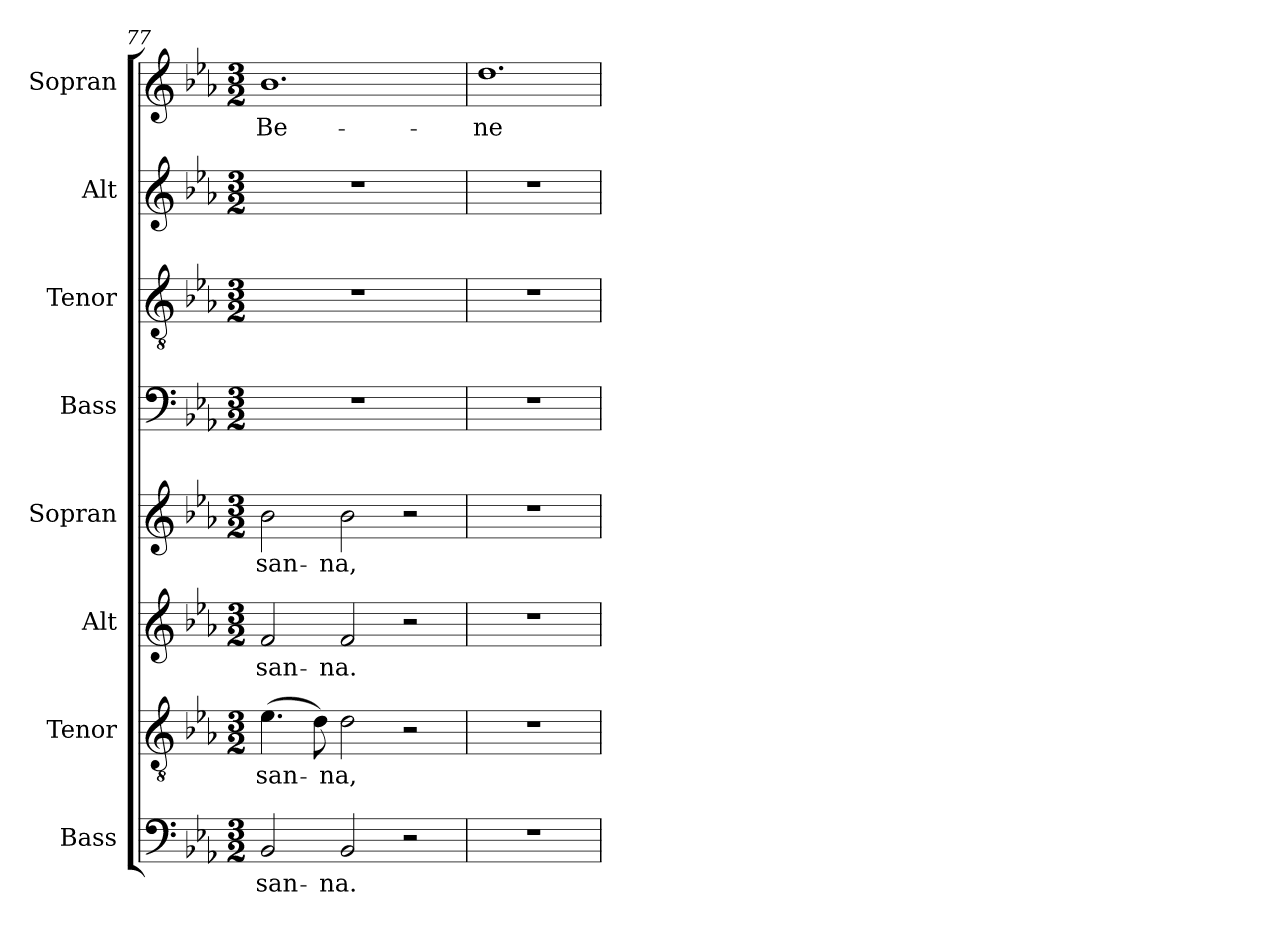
**kern	**text	**kern	**text	**kern	**text	**kern	**text	**kern	**kern	**kern	**kern	**text
*part8	*part8	*part7	*part7	*part6	*part6	*part5	*part5	*part4	*part3	*part2	*part1	*part1
*staff8	*staff8	*staff7	*staff7	*staff6	*staff6	*staff5	*staff5	*staff4	*staff3	*staff2	*staff1	*staff1
*I"Bass	*	*I"Tenor	*	*I"Alt	*	*I"Sopran	*	*I"Bass	*I"Tenor	*I"Alt	*I"Sopran	*
*I'B.	*	*I'T.	*	*I'A.	*	*I'S.	*	*I'B.	*I'T.	*I'A.	*I'S.	*
*clefF4	*	*clefGv2	*	*clefG2	*	*clefG2	*	*clefF4	*clefGv2	*clefG2	*clefG2	*
*k[b-e-a-]	*	*k[b-e-a-]	*	*k[b-e-a-]	*	*k[b-e-a-]	*	*k[b-e-a-]	*k[b-e-a-]	*k[b-e-a-]	*k[b-e-a-]	*
*E-:	*	*E-:	*	*E-:	*	*E-:	*	*E-:	*E-:	*E-:	*E-:	*
*M3/2	*	*M3/2	*	*M3/2	*	*M3/2	*	*M3/2	*M3/2	*M3/2	*M3/2	*
=77	=77	=77	=77	=77	=77	=77	=77	=77	=77	=77	=77	=77
!	!LO:LY:b	!	!LO:LY:b	!	!LO:LY:b	!	!LO:LY:b	!	!	!	!	!LO:LY:b
2BB-/	-san-	(>4.e-\	-san-	2f/	-san-	2b-\	-san-	1.r	1.r	1.r	1.b-	Be-
.	.	8d\)	.	.	.	.	.	.	.	.	.	.
!	!LO:LY:b	!	!LO:LY:b	!	!LO:LY:b	!	!LO:LY:b	!	!	!	!	!
2BB-/	-na.	2d\	-na,	2f/	-na.	2b-\	-na,	.	.	.	.	.
2r	.	2r	.	2r	.	2r	.	.	.	.	.	.
=78	=78	=78	=78	=78	=78	=78	=78	=78	=78	=78	=78	=78
!	!	!	!	!	!	!	!	!	!	!	!	!LO:LY:b
1.r	.	1.r	.	1.r	.	1.r	.	1.r	1.r	1.r	1.dd	-ne-
=	=	=	=	=	=	=	=	=	=	=	=	=
*-	*-	*-	*-	*-	*-	*-	*-	*-	*-	*-	*-	*-
